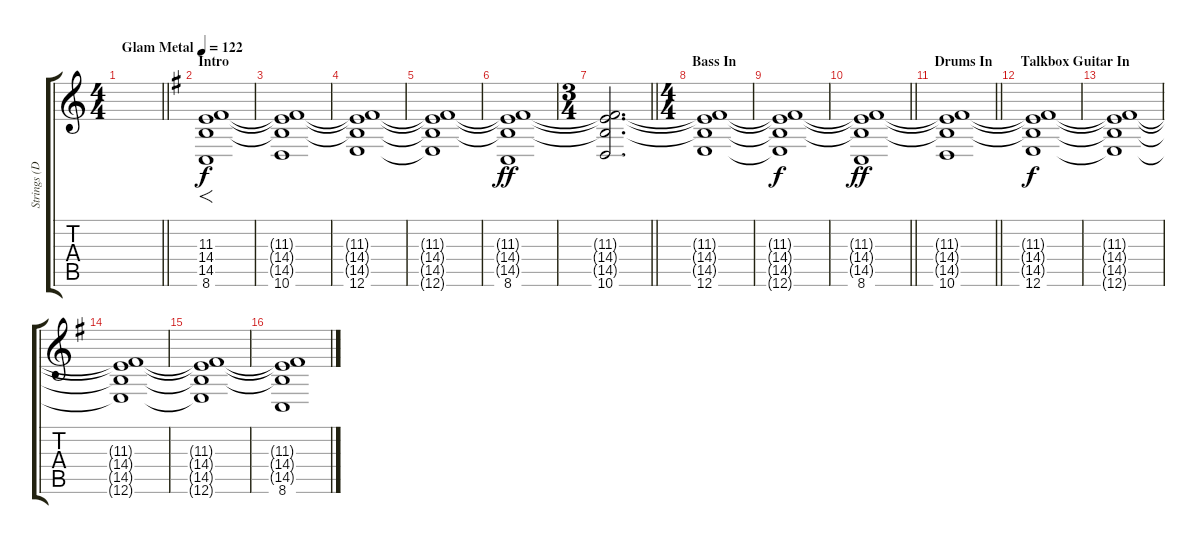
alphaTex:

\track ("Strings (David Bryan)" "Strings (D") {instrument stringensemble2}
\staff {score tabs}
\tuning (E4 B3 G3 D3 A2 E2) {hide}
\ts (4 4)
\tempo (122 "Glam Metal")
\clef g2
\barLineRight lightlight
\ks c
|
\section ("" "Intro")
\ks eminor
(11.3 14.4 14.5 8.6).1{f} |
(11.3{t} 14.4{t} 14.5{t} 10.6).1 |
(11.3{t} 14.4{t} 14.5{t} 12.6).1 |
(11.3{t} 14.4{t} 14.5{t} 12.6{t}).1{dy f} |
(11.3{t} 14.4{t} 14.5{t} 8.6).1{dy ff} |
\ts (3 4)
\barLineRight lightlight
(11.3{t} 14.4{t} 14.5{t} 10.6).2{d} |
\ts (4 4)
\section ("" "Bass In")
(11.3{t} 14.4{t} 14.5{t} 12.6).1 |
(11.3{t} 14.4{t} 14.5{t} 12.6{t}).1{dy f} |
\barLineRight lightlight
(11.3{t} 14.4{t} 14.5{t} 8.6).1{dy ff} |
\section ("" "Drums In")
\barLineRight lightlight
(11.3{t} 14.4{t} 14.5{t} 10.6).1 |
\section ("" "Talkbox Guitar In")
(11.3{t} 14.4{t} 14.5{t} 12.6).1{dy f} |
(11.3{t} 14.4{t} 14.5{t} 12.6{t}).1 |
(11.3{t} 14.4{t} 14.5{t} 12.6{t}).1 |
(11.3{t} 14.4{t} 14.5{t} 12.6{t}).1 |
(11.3{t} 14.4{t} 14.5{t} 8.6).1
